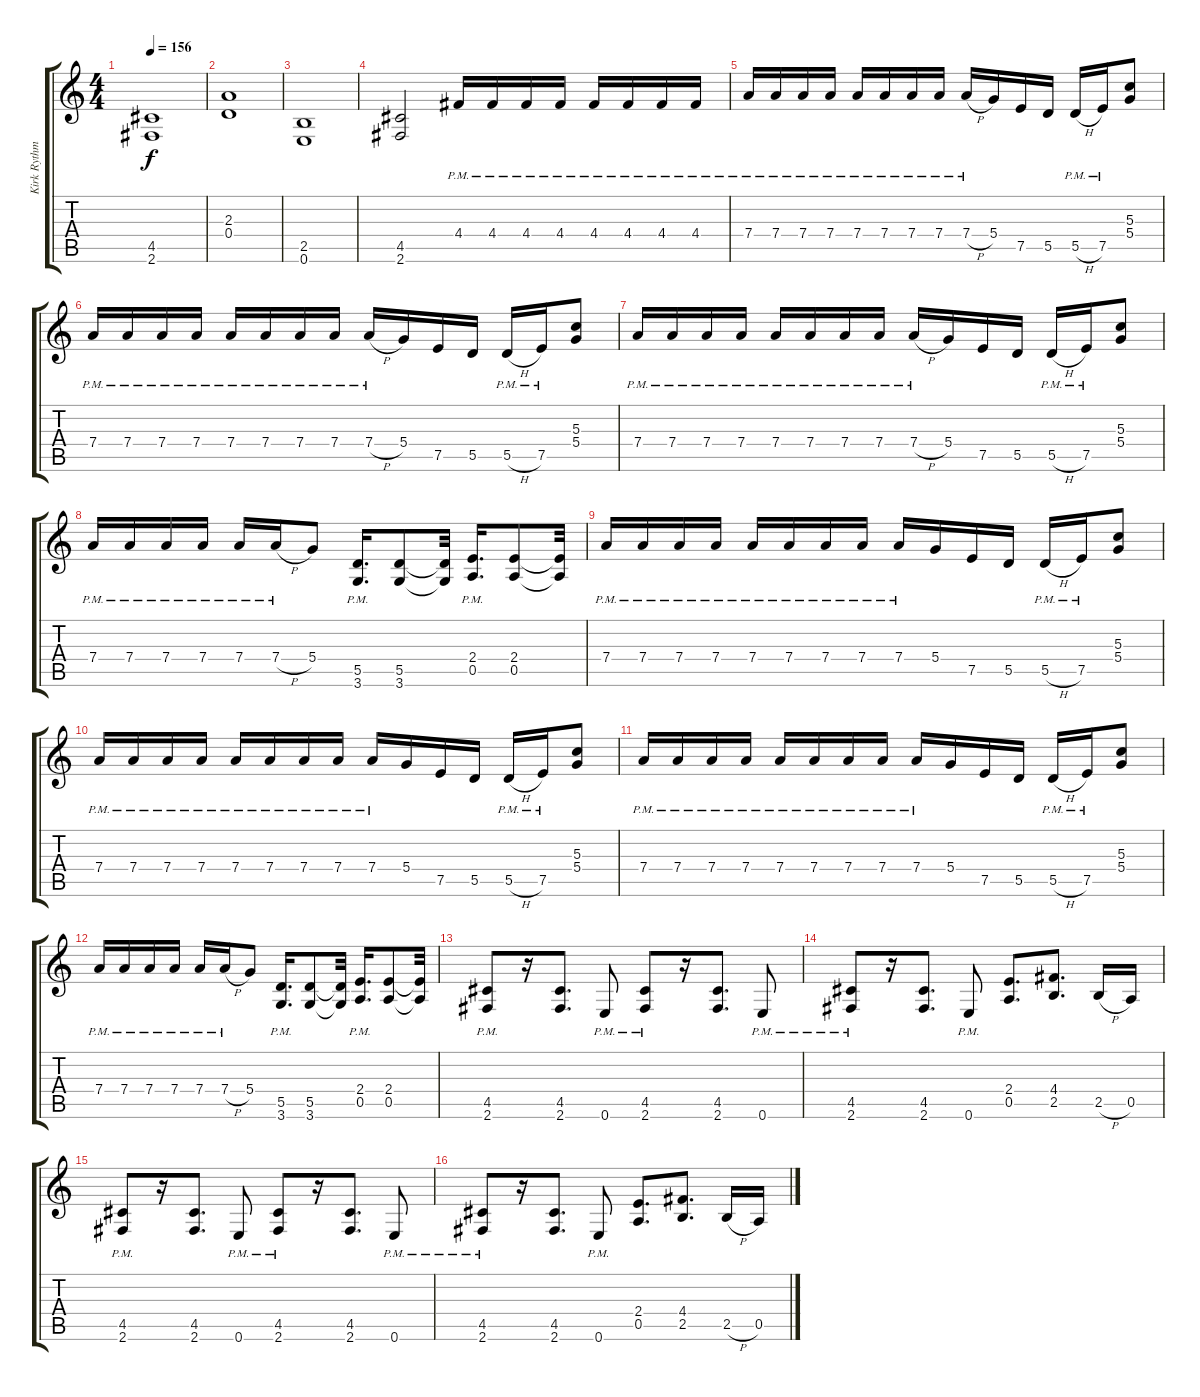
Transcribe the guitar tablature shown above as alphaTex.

\track ("Kirk Rythm" "Kirk Rythm") {instrument distortionguitar}
\staff {score tabs}
\tuning (E4 B3 G3 D3 A2 E2) {hide}
\ts (4 4)
\tempo 156
\clef g2
\ks c
(4.5 2.6).1{dy f} |
(2.3 0.4).1 |
(2.5 0.6).1 |
(4.5 2.6).2 4.4{pm}.16 4.4{pm}.16 4.4{pm}.16 4.4{pm}.16 4.4{pm}.16 4.4{pm}.16 4.4{pm}.16 4.4{pm}.16 |
7.4{pm}.16 7.4{pm}.16 7.4{pm}.16 7.4{pm}.16 7.4{pm}.16 7.4{pm}.16 7.4{pm}.16 7.4{pm}.16 7.4{h pm}.16 5.4.16 7.5.16 5.5.16 5.5{h pm}.16 7.5{pm}.16 (5.3 5.4).8 |
7.4{pm}.16 7.4{pm}.16 7.4{pm}.16 7.4{pm}.16 7.4{pm}.16 7.4{pm}.16 7.4{pm}.16 7.4{pm}.16 7.4{h pm}.16 5.4.16 7.5.16 5.5.16 5.5{h pm}.16 7.5{pm}.16 (5.3 5.4).8 |
7.4{pm}.16 7.4{pm}.16 7.4{pm}.16 7.4{pm}.16 7.4{pm}.16 7.4{pm}.16 7.4{pm}.16 7.4{pm}.16 7.4{h pm}.16 5.4.16 7.5.16 5.5.16 5.5{h pm}.16 7.5{pm}.16 (5.3 5.4).8 |
7.4{pm}.16 7.4{pm}.16 7.4{pm}.16 7.4{pm}.16 7.4{pm}.16 7.4{h pm}.16 5.4.8 (5.5{pm} 3.6{pm}).16{d} (5.5 3.6).8 (5.5{t} 3.6{t}).32 (2.4{pm} 0.5{pm}).16{d} (2.4 0.5).8 (2.4{t} 0.5{t}).32 |
7.4{pm}.16 7.4{pm}.16 7.4{pm}.16 7.4{pm}.16 7.4{pm}.16 7.4{pm}.16 7.4{pm}.16 7.4{pm}.16 7.4{pm}.16 5.4.16 7.5.16 5.5.16 5.5{h pm}.16 7.5{pm}.16 (5.3 5.4).8 |
7.4{pm}.16 7.4{pm}.16 7.4{pm}.16 7.4{pm}.16 7.4{pm}.16 7.4{pm}.16 7.4{pm}.16 7.4{pm}.16 7.4{pm}.16 5.4.16 7.5.16 5.5.16 5.5{h pm}.16 7.5{pm}.16 (5.3 5.4).8 |
7.4{pm}.16 7.4{pm}.16 7.4{pm}.16 7.4{pm}.16 7.4{pm}.16 7.4{pm}.16 7.4{pm}.16 7.4{pm}.16 7.4{pm}.16 5.4.16 7.5.16 5.5.16 5.5{h pm}.16 7.5{pm}.16 (5.3 5.4).8 |
7.4{pm}.16 7.4{pm}.16 7.4{pm}.16 7.4{pm}.16 7.4{pm}.16 7.4{h pm}.16 5.4.8 (5.5{pm} 3.6{pm}).16{d} (5.5 3.6).8 (5.5{t} 3.6{t}).32 (2.4{pm} 0.5{pm}).16{d} (2.4 0.5).8 (2.4{t} 0.5{t}).32 |
(4.5{pm} 2.6{pm}).8 r.16 (4.5 2.6).8{d} 0.6{pm}.8 (4.5{pm} 2.6{pm}).8 r.16 (4.5 2.6).8{d} 0.6{pm}.8 |
(4.5{pm} 2.6{pm}).8 r.16 (4.5 2.6).8{d} 0.6{pm}.8 (2.4 0.5).8{d} (4.4 2.5).8{d} 2.5{h}.16 0.5.16 |
(4.5{pm} 2.6{pm}).8 r.16 (4.5 2.6).8{d} 0.6{pm}.8 (4.5{pm} 2.6{pm}).8 r.16 (4.5 2.6).8{d} 0.6{pm}.8 |
(4.5{pm} 2.6{pm}).8 r.16 (4.5 2.6).8{d} 0.6{pm}.8 (2.4 0.5).8{d} (4.4 2.5).8{d} 2.5{h}.16 0.5.16
